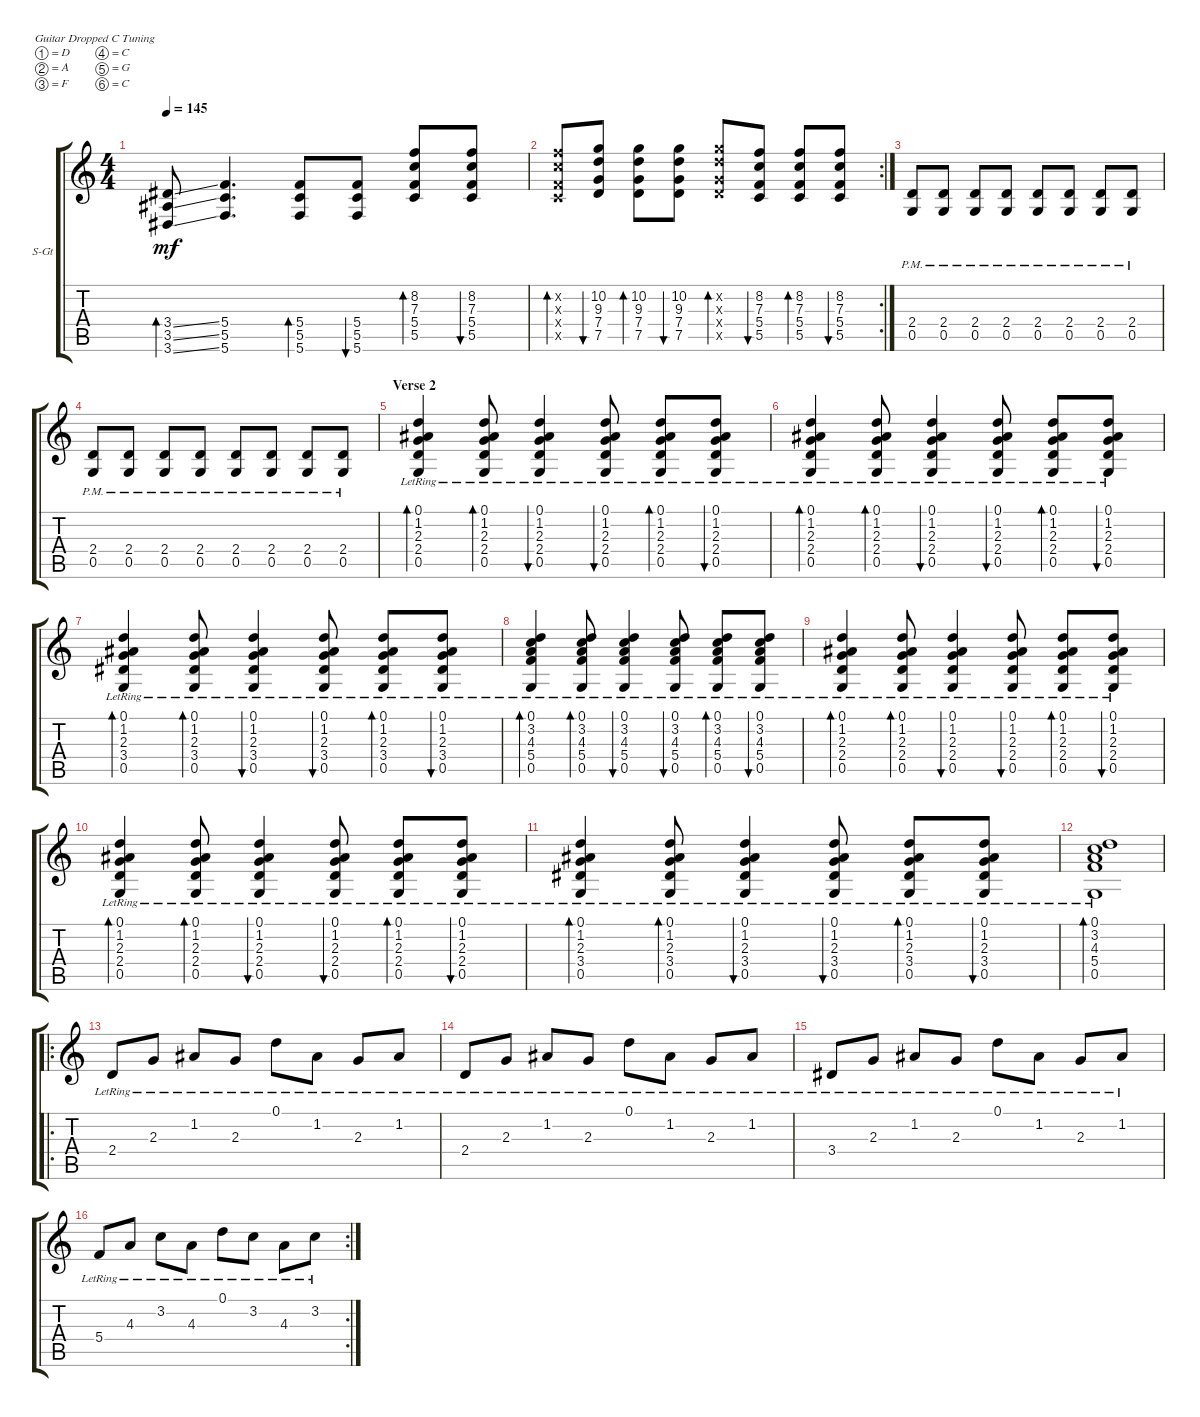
\defaultSystemsLayout 4
\bracketExtendMode groupsimilarinstruments
\firstSystemTrackNameOrientation horizontal
\otherSystemsTrackNameOrientation horizontal
\track ("Matt" "S-Gt") {instrument acousticguitarsteel}
\staff {score tabs}
\tuning (D4 A3 F3 C3 G2 C2)
\ts (4 4)
\tempo 145
\clef g2
\ks c
(3.6{ss} 3.5{ss} 3.4{ss}).8{bd 30 dy mf} (5.4 5.5 5.6).4{d} (5.4 5.6 5.5).8{bd 32} (5.6 5.5 5.4).8{bu 34} (5.4 7.3 8.2 5.5).8{bd 33} (8.2 7.3 5.4 5.5).8{bu 32} |
\rc 2
(8.2{x} 7.3{x} 5.4{x} 5.5{x}).8{bd 34} (7.5 7.4 9.3 10.2).8{bu 35} (7.5 7.4 9.3 10.2).8{bd 34} (7.5 7.4 9.3 10.2).8{bu 35} (7.5{x} 7.4{x} 9.3{x} 10.2{x}).8{bd 34} (5.5 5.4 7.3 8.2).8{bu 34} (5.5 5.4 7.3 8.2).8{bd 34} (5.5 5.4 7.3 8.2).8{bu 34} |
(0.5{pm} 2.4{pm}).8 (2.4{pm} 0.5{pm}).8 (0.5{pm} 2.4{pm}).8 (2.4{pm} 0.5{pm}).8 (0.5{pm} 2.4{pm}).8 (2.4{pm} 0.5{pm}).8 (0.5{pm} 2.4{pm}).8 (2.4{pm} 0.5{pm}).8 |
(0.5{pm} 2.4{pm}).8 (2.4{pm} 0.5{pm}).8 (0.5{pm} 2.4{pm}).8 (2.4{pm} 0.5{pm}).8 (0.5{pm} 2.4{pm}).8 (2.4{pm} 0.5{pm}).8 (0.5{pm} 2.4{pm}).8 (2.4{pm} 0.5{pm}).8 |
\section ("" "Verse 2")
(0.5{lr} 2.4{lr} 2.3{lr} 1.2{lr} 0.1{lr}).4{bd 156} (0.5{lr} 2.4{lr} 2.3{lr} 1.2{lr} 0.1{lr}).8{bd 57} (0.1{lr} 1.2{lr} 2.3{lr} 2.4{lr} 0.5{lr}).4{bu 111} (0.5{lr} 2.4{lr} 2.3{lr} 1.2{lr} 0.1{lr}).8{bu 60} (0.1{lr} 1.2{lr} 2.3{lr} 2.4{lr} 0.5{lr}).8{bd 61} (0.5{lr} 2.4{lr} 2.3{lr} 1.2{lr} 0.1{lr}).8{bu 64} |
(0.5{lr} 2.4{lr} 2.3{lr} 1.2{lr} 0.1{lr}).4{bd 137} (0.5{lr} 2.4{lr} 2.3{lr} 1.2{lr} 0.1{lr}).8{bd 63} (0.1{lr} 1.2{lr} 2.3{lr} 2.4{lr} 0.5{lr}).4{bu 75} (0.5{lr} 2.4{lr} 2.3{lr} 1.2{lr} 0.1{lr}).8{bu 62} (0.1{lr} 1.2{lr} 2.3{lr} 2.4{lr} 0.5{lr}).8{bd 72} (0.5{lr} 2.4{lr} 2.3{lr} 1.2{lr} 0.1{lr}).8{bu 65} |
(0.5{lr} 2.3{lr} 1.2{lr} 0.1{lr} 3.4{lr}).4{bd 156} (0.5{lr} 3.4{lr} 2.3{lr} 1.2{lr} 0.1{lr}).8{bd 57} (0.1{lr} 1.2{lr} 2.3{lr} 3.4{lr} 0.5{lr}).4{bu 111} (0.5{lr} 3.4{lr} 2.3{lr} 1.2{lr} 0.1{lr}).8{bu 60} (0.1{lr} 1.2{lr} 2.3{lr} 3.4{lr} 0.5{lr}).8{bd 61} (0.5{lr} 3.4{lr} 2.3{lr} 1.2{lr} 0.1{lr}).8{bu 64} |
(0.5{lr} 5.4{lr} 4.3{lr} 3.2{lr} 0.1{lr}).4{bd 137} (0.5{lr} 5.4{lr} 4.3{lr} 3.2{lr} 0.1{lr}).8{bd 63} (0.1{lr} 3.2{lr} 4.3{lr} 5.4{lr} 0.5{lr}).4{bu 75} (0.5{lr} 5.4{lr} 4.3{lr} 3.2{lr} 0.1{lr}).8{bu 62} (0.1{lr} 3.2{lr} 4.3{lr} 5.4{lr} 0.5{lr}).8{bd 72} (0.5{lr} 5.4{lr} 4.3{lr} 3.2{lr} 0.1{lr}).8{bu 65} |
(0.5{lr} 2.4{lr} 2.3{lr} 1.2{lr} 0.1{lr}).4{bd 156} (0.5{lr} 2.4{lr} 2.3{lr} 1.2{lr} 0.1{lr}).8{bd 57} (0.1{lr} 1.2{lr} 2.3{lr} 2.4{lr} 0.5{lr}).4{bu 111} (0.5{lr} 2.4{lr} 2.3{lr} 1.2{lr} 0.1{lr}).8{bu 60} (0.1{lr} 1.2{lr} 2.3{lr} 2.4{lr} 0.5{lr}).8{bd 61} (0.5{lr} 2.4{lr} 2.3{lr} 1.2{lr} 0.1{lr}).8{bu 64} |
(0.5{lr} 2.4{lr} 2.3{lr} 1.2{lr} 0.1{lr}).4{bd 137} (0.5{lr} 2.4{lr} 2.3{lr} 1.2{lr} 0.1{lr}).8{bd 63} (0.1{lr} 1.2{lr} 2.3{lr} 2.4{lr} 0.5{lr}).4{bu 75} (0.5{lr} 2.4{lr} 2.3{lr} 1.2{lr} 0.1{lr}).8{bu 62} (0.1{lr} 1.2{lr} 2.3{lr} 2.4{lr} 0.5{lr}).8{bd 72} (0.5{lr} 2.4{lr} 2.3{lr} 1.2{lr} 0.1{lr}).8{bu 65} |
(0.5{lr} 2.3{lr} 1.2{lr} 0.1{lr} 3.4{lr}).4{bd 156} (0.5{lr} 3.4{lr} 2.3{lr} 1.2{lr} 0.1{lr}).8{bd 57} (0.1{lr} 1.2{lr} 2.3{lr} 3.4{lr} 0.5{lr}).4{bu 111} (0.5{lr} 3.4{lr} 2.3{lr} 1.2{lr} 0.1{lr}).8{bu 60} (0.1{lr} 1.2{lr} 2.3{lr} 3.4{lr} 0.5{lr}).8{bd 61} (0.5{lr} 3.4{lr} 2.3{lr} 1.2{lr} 0.1{lr}).8{bu 64} |
(0.5{lr} 5.4{lr} 4.3{lr} 3.2{lr} 0.1{lr}).1{bd 237} |
\ro
2.4{lr}.8 2.3{lr}.8 1.2{lr}.8 2.3{lr}.8 0.1{lr}.8 1.2{lr}.8 2.3{lr}.8 1.2{lr}.8 |
2.4{lr}.8 2.3{lr}.8 1.2{lr}.8 2.3{lr}.8 0.1{lr}.8 1.2{lr}.8 2.3{lr}.8 1.2{lr}.8 |
3.4{lr}.8 2.3{lr}.8 1.2{lr}.8 2.3{lr}.8 0.1{lr}.8 1.2{lr}.8 2.3{lr}.8 1.2{lr}.8 |
\rc 2
5.4{lr}.8 4.3{lr}.8 3.2{lr}.8 4.3{lr}.8 0.1{lr}.8 3.2{lr}.8 4.3{lr}.8 3.2{lr}.8
